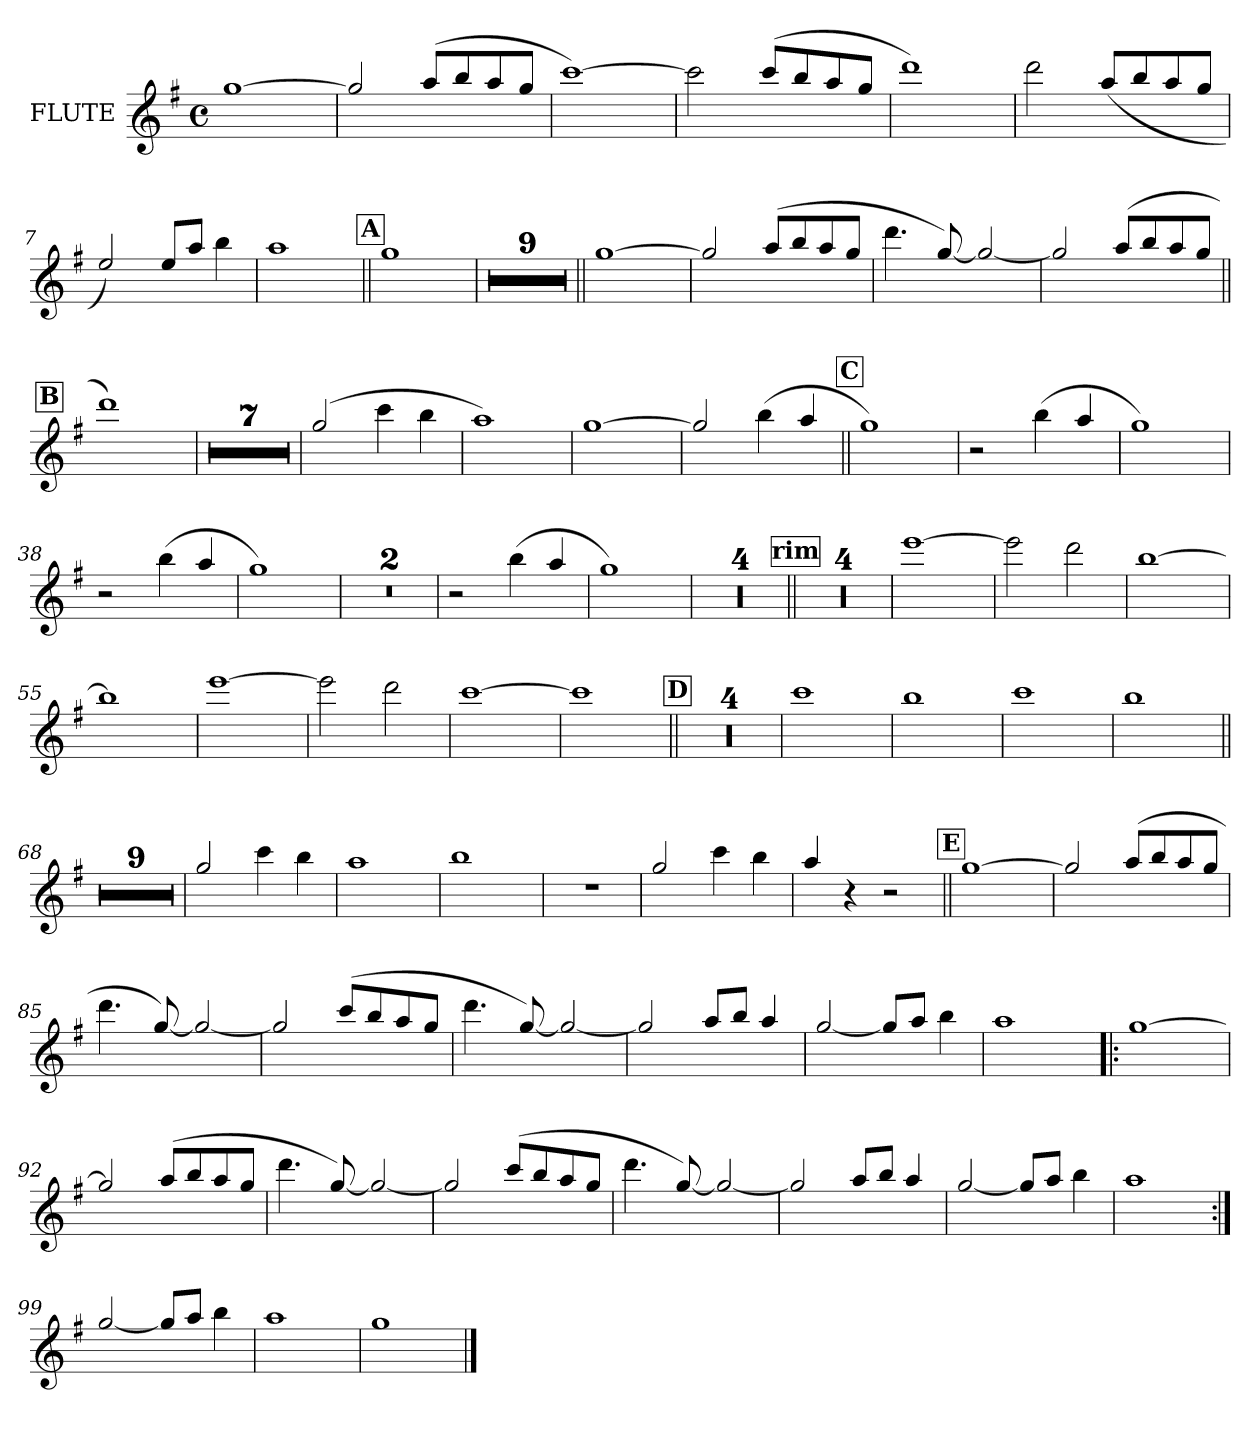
**kern
*part1
*staff1
*I"FLUTE
*I'FL
*clefG2
*ITrd8c14
*k[f#]
*G:
*M4/4
*met(c)
*MM96
=1
[1g
=2
2g/]
(>8a/L
8b/
8a/
8g/J
=3
[1cc)
=4
2cc\]
(>8cc/L
8b/
8a/
8g/J
=5
1dd)
=6
2dd\
(8a/L
8b/
8a/
8g/J
=7
2e/)
8e/L
8a/J
4b\
=8
1a
!!LO:REH:place=s1:a:fs=13:t=A
=9||
1g
=10
1r
=11
1r
=12
1r
=13
1r
=14
1r
=15
1r
=16
1r
=17
1r
=18
1r
=19||
[1g
!!LO:LB:g=z
=20
2g/]
(>8a/L
8b/
8a/
8g/J
=21
4.dd\
[8g/)
2g/_
=22
2g/]
(>8a/L
8b/
8a/
8g/J
!!LO:REH:place=s1:a:fs=13:t=B
=23||
1dd)
=24
1r
=25
1r
=26
1r
=27
1r
=28
1r
=29
1r
=30
1r
=31
(>2g/
4cc\
4b\
=32
1a)
=33
[1g
=34
2g/]
(>4b\
4a/
!!LO:REH:place=s1:a:fs=13:t=C
=35||
1g)
=36
2r
(>4b\
4a/
!!LO:LB:g=z
=37
1g)
=38
2r
(>4b\
4a/
=39
1g)
=40
1r
=41
1r
=42
2r
(>4b\
4a/
=43
1g)
=44
1r
=45
1r
=46
1r
=47
1r
!!LO:REH:place=s1:b:fs=14:t=rim
=48||
1r
=49
1r
=50
1r
=51
1r
=52
[1ee
=53
2ee\]
2dd\
=54
[1b
=55
1b]
=56
[1ee
=57
2ee\]
2dd\
!!LO:LB:g=z
=58
[1cc
=59
1cc]
!!LO:REH:place=s1:a:fs=13:t=D
=60||
1r
=61
1r
=62
1r
=63
1r
=64
1cc
=65
1b
=66
1cc
=67
1b
=68||
1r
=69
1r
=70
1r
=71
1r
=72
1r
=73
1r
=74
1r
=75
1r
=76
1r
=77
2g/
4cc\
4b\
=78
1a
=79
1b
=80
1r
=81
2g/
4cc\
4b\
=82
4a/
4r
2r
!!LO:PB:g=z
!!LO:REH:place=s1:a:fs=13:t=E
=83||
[1g
=84
2g/]
(>8a/L
8b/
8a/
8g/J
=85
4.dd\
[8g/)
2g/_
=86
2g/]
(>8cc/L
8b/
8a/
8g/J
=87
4.dd\
[8g/)
2g/_
=88
2g/]
8a/L
8b/J
4a/
=89
[2g/
8g/L]
8a/J
4b\
=90
1a
=91!|:
[1g
!!LO:LB:g=z
=92
2g/]
(>8a/L
8b/
8a/
8g/J
=93
4.dd\
[8g/)
2g/_
=94
2g/]
(>8cc/L
8b/
8a/
8g/J
=95
4.dd\
[8g/)
2g/_
=96
2g/]
8a/L
8b/J
4a/
=97
[2g/
8g/L]
8a/J
4b\
=98
1a
=99:|!
[2g/
8g/L]
8a/J
4b\
=100
1a
!!LO:LB:g=z
=101
1gZ
==
*-
